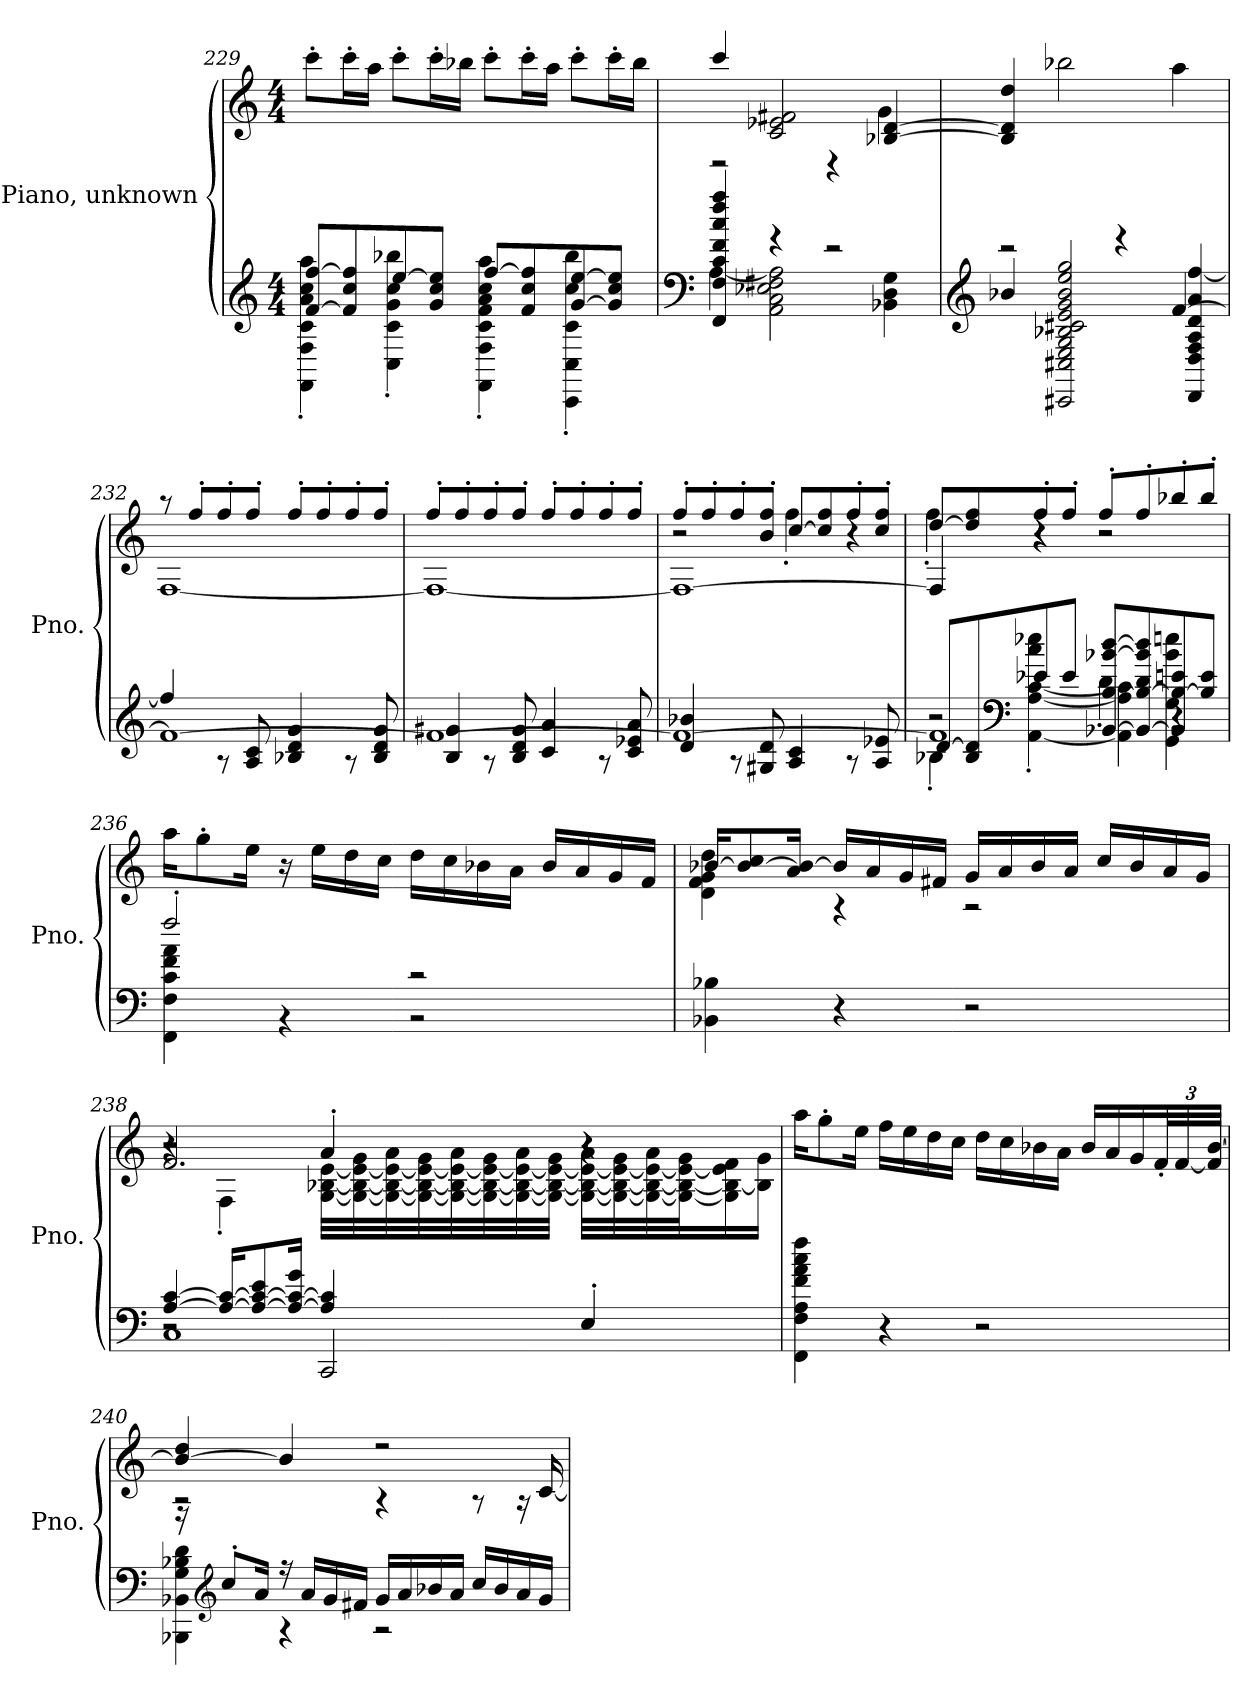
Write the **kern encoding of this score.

**kern	**kern
*part1	*part1
*staff2	*staff1
*I"Piano, unknown	*
*I'Pno.	*
!!LO:LB:g=z
*clefG2	*clefG2
*k[]	*k[]
*M4/4	*M4/4
=229	=229
*^	*
[8f/ [8ff/L	4FF\' 4F\' 4c\' 4a\' 4cc\' 4aa\'	8ccc'\L
8f/] 8cc/ 8ff/]	.	16ccc'\L
.	.	16aa\JJ
[8ee/	4C\' 4c\' 4g\' 4cc\' 4bb-X\'	8ccc'\L
8g/ 8cc/ 8ee/]J	.	16ccc'\L
.	.	16bb-X\JJ
[8ff/L	4FF\' 4F\' 4c\' 4f\' 4a\' 4cc\' 4aa\'	8ccc'\L
8f/ 8cc/ 8ff/]	.	16ccc'\L
.	.	16aa\JJ
[8g/ [8ee/	4CC\' 4C\' 4c\' 4cc\' 4bb-\'	8ccc'\L
8g/] 8cc/ 8ee/]J	.	16ccc'\L
.	.	16bb-\JJ
=230	=230	=230
*clefF4	*	*
*	*	*^
4FF/ 4F/ 4c/ 4f/ 4cc/ 4ff/ 4aa/	[4A\	4ccc/	2r
4r	2AA\ 2C\ 2E-X\ 2F#X\ 2A\]	2c/ 2e-X/ 2f#X/	.
2r	.	.	4r
.	4BB-X\ 4D\ 4G\	[4B-X/ [4d/	4g\
*	*	*v	*v
=231	=231	=231
*clefG2	*	*
2r	4b-X/	4B-/] 4d/] 4dd/
.	2CC#X/ 2C#X/ 2E/ 2G/ 2B-X/ 2c#X/ 2e/ 2g/ 2b-/ 2ee/ 2gg/	2bb-X\
4r	.	.
[4f/	4DD/ 4D/ 4F/ 4A/ 4d/ 4a/ [4ff/	4aa\
!!LO:LB:g=z
=232	=232	=232
*	*	*^
1f_	4ff/]	8r	[1F
.	.	8ff'/L	.
.	8r	8ff'/	.
.	8A/ 8c/	8ff'/J	.
.	4B-X/ 4d/ 4g/	8ff'/L	.
.	.	8ff'/	.
.	8r	8ff'/	.
.	8B-/ 8d/ 8g/	8ff'/J	.
=233	=233	=233	=233
1f_	4B/ 4g#X/	8ff'/L	1F_
.	.	8ff'/	.
.	8r	8ff'/	.
.	8B/ 8d/ 8g#/	8ff'/J	.
.	4c/ 4a/	8ff'/L	.
.	.	8ff'/	.
.	8r	8ff'/	.
.	8c/ 8e-X/ 8a/	8ff'/J	.
=234	=234	=234	=234
*	*	*	*^
1f_	4d/ 4b-X/	8ff'/L	2r	1F_
.	.	8ff'/	.	.
.	8r	8ff'/	.	.
.	8G#X/ 8d/	8b/' 8ff/'J	.	.
.	4A/ 4c/	[8cc/L	4ff'\	.
.	.	8cc/] 8ff/	.	.
.	8r	8ff'/	4r	.
.	8A/ 8e-X/	8cc/' 8ff/'J	.	.
!!LO:LB:g=z	!!	!!
=235	=235	=235	=235	=235
*^	*^	*	*	*
1f]	2r	[8d/L	4B-X'\	[8dd/L	4ff'\	4F/]
.	.	8B-/ 8d/]	.	8dd/] 8ff/	.	.
*clefF4	*	*	*	*	*	*
.	.	8e-X/	[4AA\' [4A\' [4c\' 4cc\' 4ee-X\'	8ff'/	4r	4r
.	.	8e-/J	.	8ff'/J	.	.
.	4d'\	[8BB-X/ [8B-/ [8b-X/ [8dd/L	4AA\] 4A\] 4c\]	8ff'/L	2r	2r
.	.	8BB-/_ 8B-/_ 8d/ 8b-/] 8dd/]	.	8ff'/	.	.
.	4r	8BB-/] 8B-/_ 8en/	4GG\ 4G\ 4b-\ 4een\	8bb-X'/	.	.
.	.	8B-/] 8e/J	.	8bb-'/J	.	.
*	*v	*v	*v	*	*	*
*	*	*v	*v	*v
=236	=236	=236
2ff'/	4FF\ 4F\ 4c\ 4f\ 4a\	16aa\KL
.	.	8gg'\
.	.	16ee\Jk
.	4r	16r
.	.	16ee\LL
.	.	16dd\
.	.	16cc\JJ
2r	2r	16dd\LL
.	.	16cc\
.	.	16b-X\
.	.	16a\JJ
.	.	16b-/LL
.	.	16a/
.	.	16g/
.	.	16f/JJ
*v	*v	*
!!LO:PB:g=z
=237	=237
*	*^
4BB-X\ 4B-X\	[16b-X/KL	4d\ 4f\ 4g\ 4dd\
.	8b-/_ 8cc/	.
.	16a/ 16b-/_Jk	.
4r	16b-/LL]	4r
.	16a/	.
.	16g/	.
.	16f#X/JJ	.
2r	16g/LL	2r
.	16a/	.
.	16b-/	.
.	16a/JJ	.
.	16cc/LL	.
.	16b-/	.
.	16a/	.
.	16g/JJ	.
!!LO:LB:g=z
=238	=238	=238
*^	*	*^
*	*^	*	*	*
[4A/ [4c/	1C	2r	2r	4r	2.f/
16A/_ 16c/_KL	.	.	.	4F'\	.
8A/_ 8c/_ 8e/	.	.	.	.	.
16A/_ 16c/_ 16g/Jk	.	.	.	.	.
4A/] 4c/]	.	2CC/	4a'/	[32G\ [32B-X\ [32e\LLL	.
.	.	.	.	32G\_ 32B-\_ 32e\_ 32g\	.
.	.	.	.	32G\_ 32B-\_ 32e\_ 32a\	.
.	.	.	.	32G\_ 32B-\_ 32e\_ 32g\	.
.	.	.	.	32G\_ 32B-\_ 32e\_ 32a\	.
.	.	.	.	32G\_ 32B-\_ 32e\_ 32g\	.
.	.	.	.	32G\_ 32B-\_ 32e\_ 32a\	.
.	.	.	.	32G\_ 32B-\_ 32e\_ 32g\JJJ	.
4E'/	.	.	4r	32G\_ 32B-\_ 32e\_ 32a\LLL	4r
.	.	.	.	32G\_ 32B-\_ 32e\_ 32g\	.
.	.	.	.	32G\_ 32B-\_ 32e\_ 32a\	.
.	.	.	.	32G\_ 32B-\_ 32e\_ 32g\J	.
.	.	.	.	16G\] 16B-\_ 16e\] 16f\	.
.	.	.	.	16B-\] 16g\JJ	.
*v	*v	*v	*	*	*
*	*v	*v	*v
=239	=239
4FF\ 4F\ 4A\ 4f\ 4a\ 4cc\ 4ff\	16aa\KL
.	8gg'\
.	16ee\Jk
4r	16ff\LL
.	16ee\
.	16dd\
.	16cc\JJ
2r	16dd\LL
.	16cc\
.	16b-X\
.	16a\JJ
.	16b-/LL
.	16a/
.	16g/
*	*Xbrackettup
.	48f'/L
.	[48f/
.	48f/] [48b-/JJJ
!!LO:LB:g=z
=240	=240
*^	*^
16r	4BBB-X\ 4BB-X\ 4G\ 4B-X\ 4d\	4b-/_ 4dd/	2r
*clefG2	*	*	*
8cc'/L	.	.	.
16a/Jk	.	.	.
16r	4r	4b-/]	.
16a/LL	.	.	.
16g/	.	.	.
16f#X/JJ	.	.	.
16g/LL	2r	2r	4r
16a/	.	.	.
16b-X/	.	.	.
16a/JJ	.	.	.
16cc/LL	.	.	8r
16b-/	.	.	.
16a/	.	.	16r
16g/JJ	.	.	[16c/
*v	*v	*	*
*	*v	*v
=	=
*-	*-
